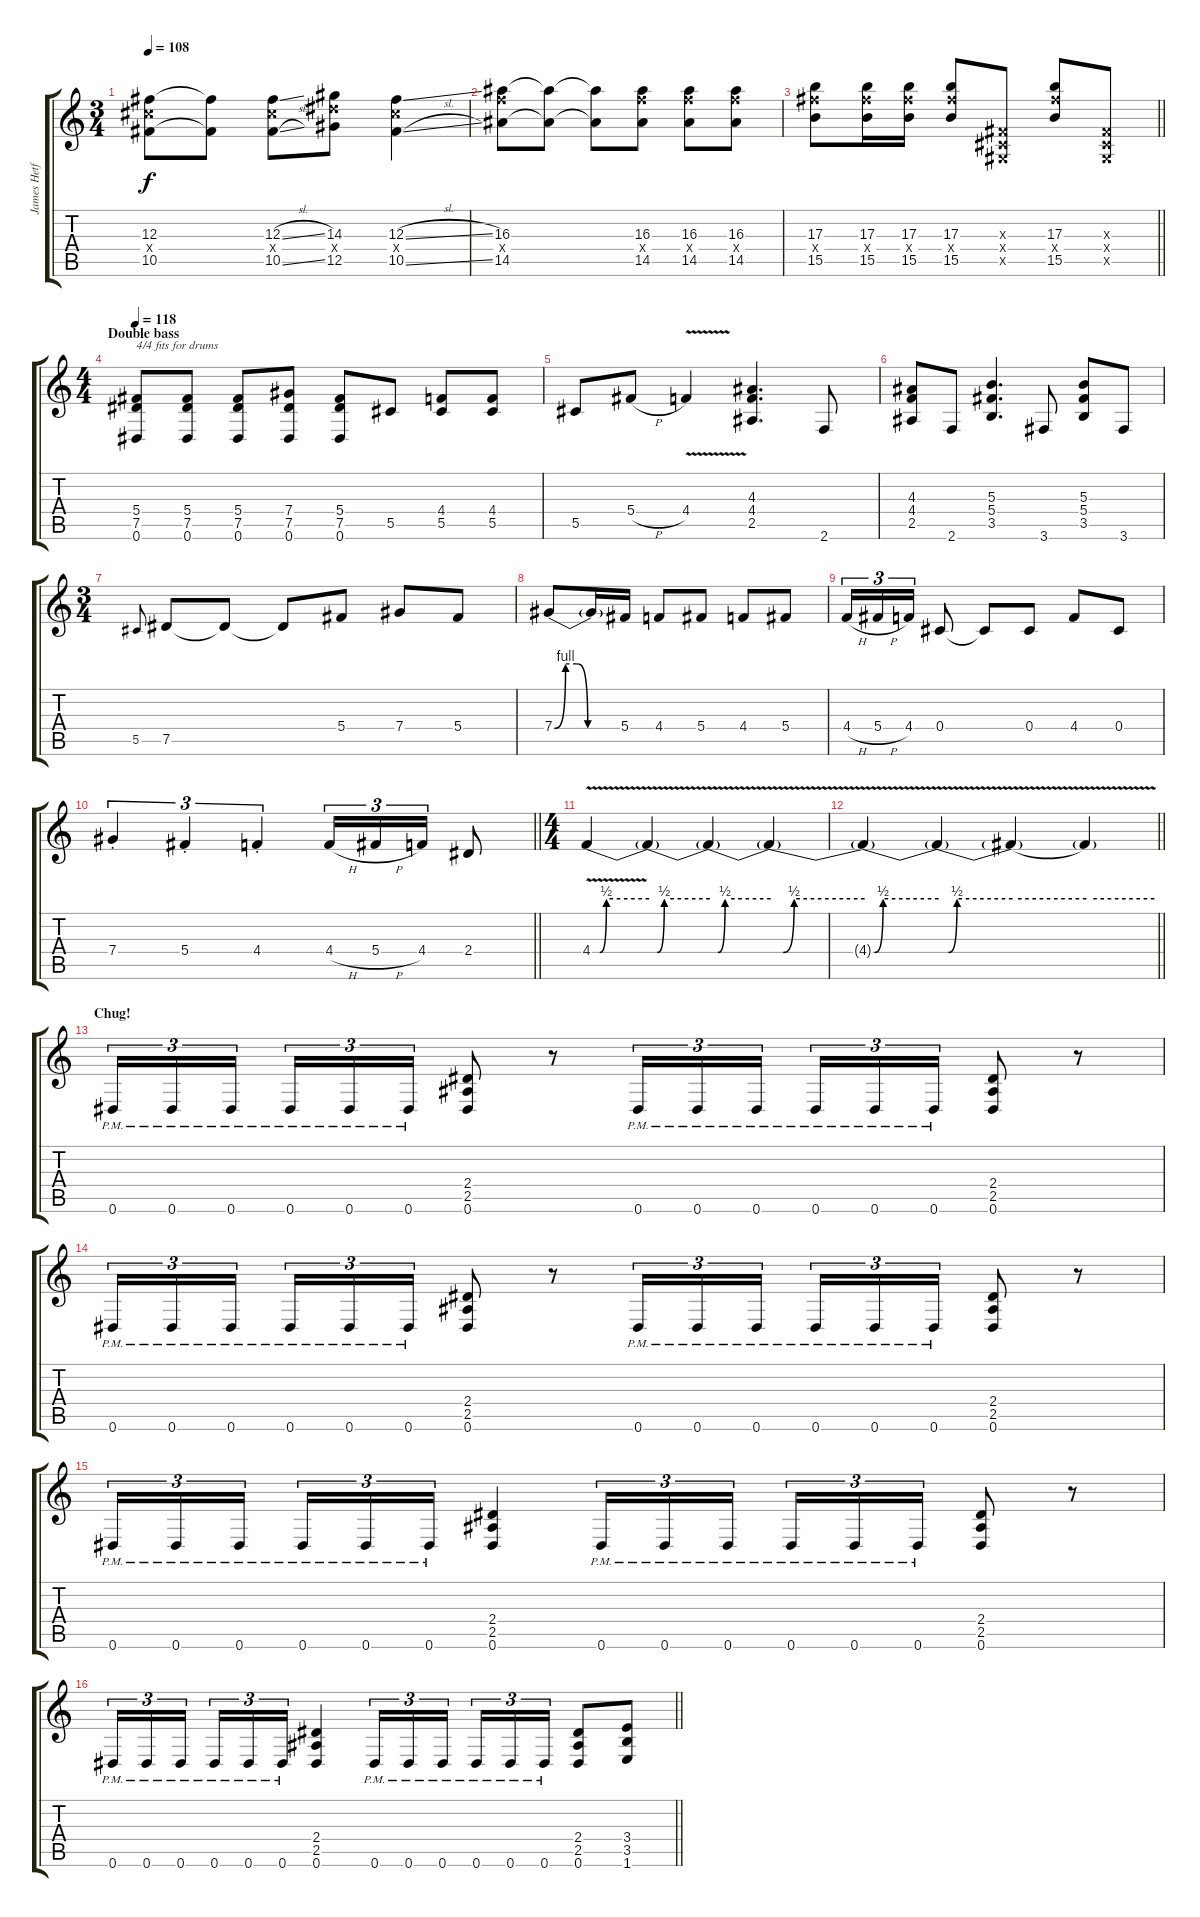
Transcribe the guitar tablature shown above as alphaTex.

\track ("James Hetfield" "James Hetf") {instrument electricguitarjazz}
\staff {score tabs}
\tuning (Eb4 Bb3 Gb3 Db3 Ab2 Eb2) {hide}
\ts (3 4)
\tempo 108
\clef g2
\ks c
(12.3 12.4{x} 10.5).8{dy f} (12.3{t} 10.5{t}).8 (12.3{sl} 12.4{x} 10.5{sl}).8 (14.3 14.4{x} 12.5).8 (12.3{sl} 12.4{x} 10.5{sl}).4 |
(16.3 16.4{x} 14.5).8 (16.3{t} 14.5{t}).8 (16.3{t} 14.5{t}).8 (16.3 16.4{x} 14.5).8 (16.3 16.4{x} 14.5).8 (16.3 16.4{x} 14.5).8 |
\barLineRight lightlight
(17.3 17.4{x} 15.5).8 (17.3 17.4{x} 15.5).16 (17.3 17.4{x} 15.5).16 (17.3 17.4{x} 15.5).8 (0.3{x} 0.4{x} 0.5{x}).8 (17.3 17.4{x} 15.5).8 (0.3{x} 0.4{x} 0.5{x}).8 |
\ts (4 4)
\section ("" "Double bass")
\tempo 118
(5.4 7.5 0.6).8{txt "4/4 fits for drums"} (5.4 7.5 0.6).8 (5.4 7.5 0.6).8 (7.4 7.5 0.6).8 (5.4 7.5 0.6).8 5.5.8 (4.4 5.5).8 (4.4 5.5).8 |
5.5.8 5.4{h}.8 4.4{v}.4 (4.3 4.4 2.5).4{d} 2.6.8 |
(4.3 4.4 2.5).8 2.6.8 (5.3 5.4 3.5).4{d} 3.6.8 (5.3 5.4 3.5).8 3.6.8 |
\ts (3 4)
5.5.8{gr onbeat} 7.5.8 7.5{t}.8 7.5{t}.8 5.4.8 7.4.8 5.4.8 |
7.4{be (custom 0 0 10 4 20 4 30 0 60 0)}.8 7.4{t}.16 5.4.16 4.4.8 5.4.8 4.4.8 5.4.8 |
4.4{h}.16{tu (3 2)} 5.4{h}.16{tu (3 2)} 4.4.16{tu (3 2)} 0.4.8 0.4{t}.8 0.4.8 4.4.8 0.4.8 |
\barLineRight lightlight
7.4{st}.4{tu (3 2)} 5.4{st}.4{tu (3 2)} 4.4{st}.4{tu (3 2)} 4.4{h}.16{tu (3 2)} 5.4{h}.16{tu (3 2)} 4.4.16{tu (3 2)} 2.4.8 |
\ts (4 4)
4.4{be (custom 0 0 8 0 15 2 60 2) v}.4 4.4{be (custom 0 0 8 0 15 2 60 2) t}.4 4.4{be (custom 0 0 8 0 15 2 60 2) v t}.4 4.4{be (custom 0 0 8 0 15 2 60 2) v t}.4 |
\barLineRight lightlight
4.4{be (custom 0 0 8 0 15 2 60 2) v t}.4 4.4{be (custom 0 0 8 0 15 2 60 2) v t}.4 4.4{be (hold 0 2 60 2) v t}.4 4.4{be (hold 0 2 60 2) t}.4 |
\section ("" "Chug!")
0.6{pm}.16{tu (3 2)} 0.6{pm}.16{tu (3 2)} 0.6{pm}.16{tu (3 2) beam splitsecondary} 0.6{pm}.16{tu (3 2)} 0.6{pm}.16{tu (3 2)} 0.6{pm}.16{tu (3 2)} (2.4 2.5 0.6).8 r.8 0.6{pm}.16{tu (3 2)} 0.6{pm}.16{tu (3 2)} 0.6{pm}.16{tu (3 2) beam splitsecondary} 0.6{pm}.16{tu (3 2)} 0.6{pm}.16{tu (3 2)} 0.6{pm}.16{tu (3 2)} (2.4 2.5 0.6).8 r.8 |
0.6{pm}.16{tu (3 2)} 0.6{pm}.16{tu (3 2)} 0.6{pm}.16{tu (3 2) beam splitsecondary} 0.6{pm}.16{tu (3 2)} 0.6{pm}.16{tu (3 2)} 0.6{pm}.16{tu (3 2)} (2.4 2.5 0.6).8 r.8 0.6{pm}.16{tu (3 2)} 0.6{pm}.16{tu (3 2)} 0.6{pm}.16{tu (3 2) beam splitsecondary} 0.6{pm}.16{tu (3 2)} 0.6{pm}.16{tu (3 2)} 0.6{pm}.16{tu (3 2)} (2.4 2.5 0.6).8 r.8 |
0.6{pm}.16{tu (3 2)} 0.6{pm}.16{tu (3 2)} 0.6{pm}.16{tu (3 2) beam splitsecondary} 0.6{pm}.16{tu (3 2)} 0.6{pm}.16{tu (3 2)} 0.6{pm}.16{tu (3 2)} (2.4 2.5 0.6).4 0.6{pm}.16{tu (3 2)} 0.6{pm}.16{tu (3 2)} 0.6{pm}.16{tu (3 2) beam splitsecondary} 0.6{pm}.16{tu (3 2)} 0.6{pm}.16{tu (3 2)} 0.6{pm}.16{tu (3 2)} (2.4 2.5 0.6).8 r.8 |
\barLineRight lightlight
0.6{pm}.16{tu (3 2)} 0.6{pm}.16{tu (3 2)} 0.6{pm}.16{tu (3 2) beam splitsecondary} 0.6{pm}.16{tu (3 2)} 0.6{pm}.16{tu (3 2)} 0.6{pm}.16{tu (3 2)} (2.4 2.5 0.6).4 0.6{pm}.16{tu (3 2)} 0.6{pm}.16{tu (3 2)} 0.6{pm}.16{tu (3 2) beam splitsecondary} 0.6{pm}.16{tu (3 2)} 0.6{pm}.16{tu (3 2)} 0.6{pm}.16{tu (3 2)} (2.4 2.5 0.6).8 (3.4 3.5 1.6).8
